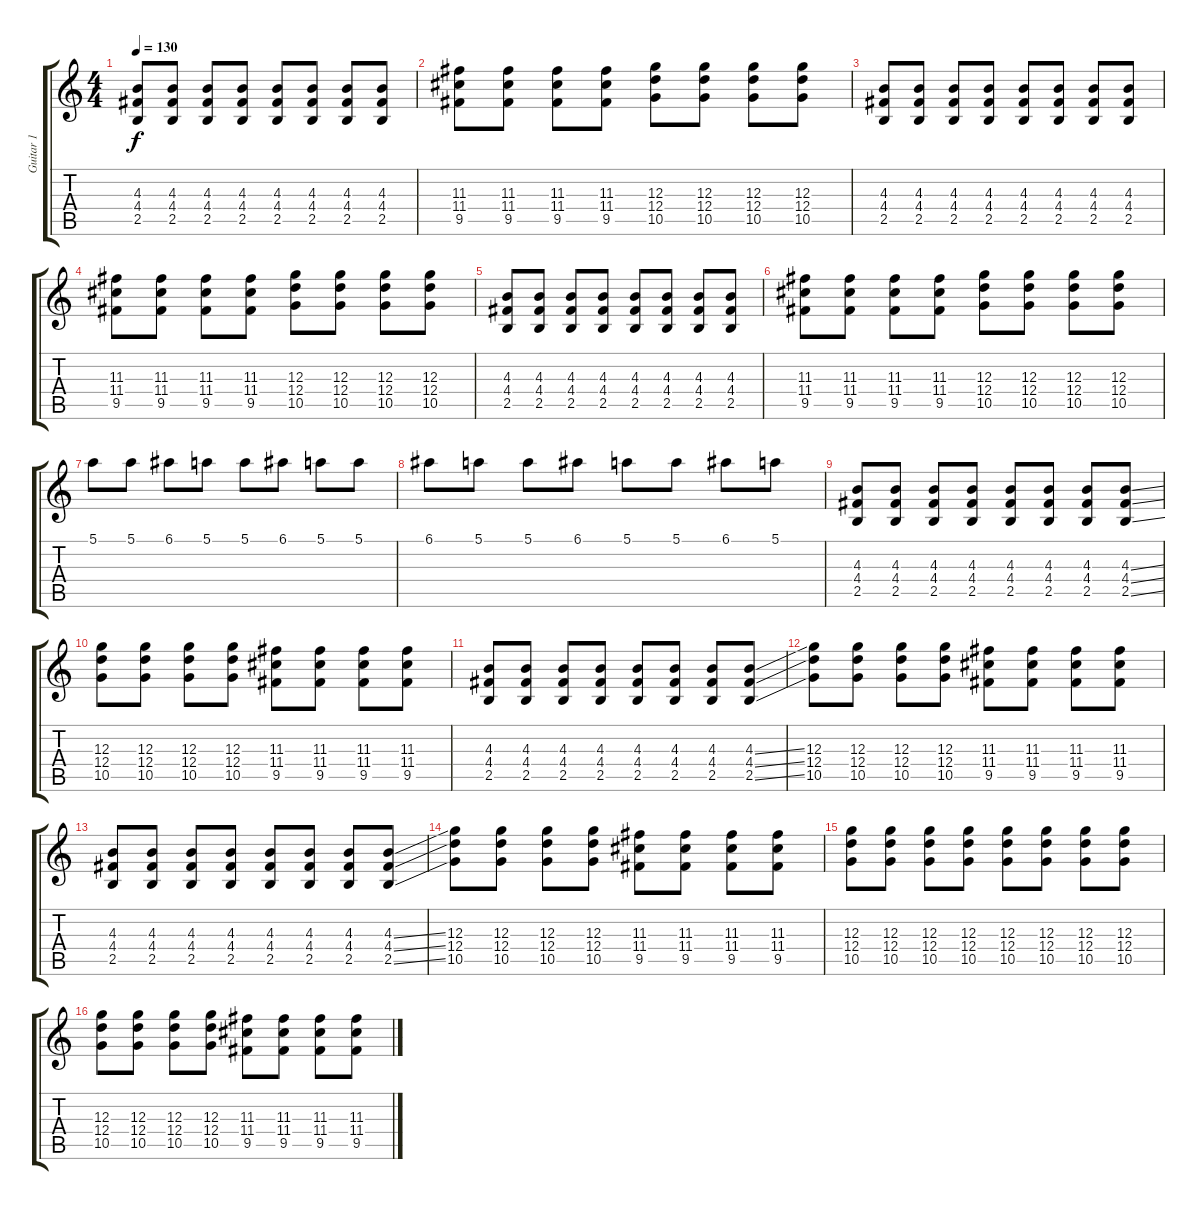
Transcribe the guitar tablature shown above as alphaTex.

\track ("Guitar 1" "Guitar 1") {instrument distortionguitar}
\staff {score tabs}
\tuning (E4 B3 G3 D3 A2 E2) {hide}
\ts (4 4)
\tempo 130
\clef g2
\ks c
(4.3 4.4 2.5).8{dy f} (4.3 4.4 2.5).8 (4.3 4.4 2.5).8 (4.3 4.4 2.5).8 (4.3 4.4 2.5).8 (4.3 4.4 2.5).8 (4.3 4.4 2.5).8 (4.3 4.4 2.5).8 |
(11.3 11.4 9.5).8 (11.3 11.4 9.5).8 (11.3 11.4 9.5).8 (11.3 11.4 9.5).8 (12.3 12.4 10.5).8 (12.3 12.4 10.5).8 (12.3 12.4 10.5).8 (12.3 12.4 10.5).8 |
(4.3 4.4 2.5).8 (4.3 4.4 2.5).8 (4.3 4.4 2.5).8 (4.3 4.4 2.5).8 (4.3 4.4 2.5).8 (4.3 4.4 2.5).8 (4.3 4.4 2.5).8 (4.3 4.4 2.5).8 |
(11.3 11.4 9.5).8 (11.3 11.4 9.5).8 (11.3 11.4 9.5).8 (11.3 11.4 9.5).8 (12.3 12.4 10.5).8 (12.3 12.4 10.5).8 (12.3 12.4 10.5).8 (12.3 12.4 10.5).8 |
(4.3 4.4 2.5).8 (4.3 4.4 2.5).8 (4.3 4.4 2.5).8 (4.3 4.4 2.5).8 (4.3 4.4 2.5).8 (4.3 4.4 2.5).8 (4.3 4.4 2.5).8 (4.3 4.4 2.5).8 |
(11.3 11.4 9.5).8 (11.3 11.4 9.5).8 (11.3 11.4 9.5).8 (11.3 11.4 9.5).8 (12.3 12.4 10.5).8 (12.3 12.4 10.5).8 (12.3 12.4 10.5).8 (12.3 12.4 10.5).8 |
5.1.8 5.1.8 6.1.8 5.1.8 5.1.8 6.1.8 5.1.8 5.1.8 |
6.1.8 5.1.8 5.1.8 6.1.8 5.1.8 5.1.8 6.1.8 5.1.8 |
(4.3 4.4 2.5).8 (4.3 4.4 2.5).8 (4.3 4.4 2.5).8 (4.3 4.4 2.5).8 (4.3 4.4 2.5).8 (4.3 4.4 2.5).8 (4.3 4.4 2.5).8 (4.3{ss} 4.4{ss} 2.5{ss}).8 |
(12.3 12.4 10.5).8 (12.3 12.4 10.5).8 (12.3 12.4 10.5).8 (12.3 12.4 10.5).8 (11.3 11.4 9.5).8 (11.3 11.4 9.5).8 (11.3 11.4 9.5).8 (11.3 11.4 9.5).8 |
(4.3 4.4 2.5).8 (4.3 4.4 2.5).8 (4.3 4.4 2.5).8 (4.3 4.4 2.5).8 (4.3 4.4 2.5).8 (4.3 4.4 2.5).8 (4.3 4.4 2.5).8 (4.3{ss} 4.4{ss} 2.5{ss}).8 |
(12.3 12.4 10.5).8 (12.3 12.4 10.5).8 (12.3 12.4 10.5).8 (12.3 12.4 10.5).8 (11.3 11.4 9.5).8 (11.3 11.4 9.5).8 (11.3 11.4 9.5).8 (11.3 11.4 9.5).8 |
(4.3 4.4 2.5).8 (4.3 4.4 2.5).8 (4.3 4.4 2.5).8 (4.3 4.4 2.5).8 (4.3 4.4 2.5).8 (4.3 4.4 2.5).8 (4.3 4.4 2.5).8 (4.3{ss} 4.4{ss} 2.5{ss}).8 |
(12.3 12.4 10.5).8 (12.3 12.4 10.5).8 (12.3 12.4 10.5).8 (12.3 12.4 10.5).8 (11.3 11.4 9.5).8 (11.3 11.4 9.5).8 (11.3 11.4 9.5).8 (11.3 11.4 9.5).8 |
(12.3 12.4 10.5).8 (12.3 12.4 10.5).8 (12.3 12.4 10.5).8 (12.3 12.4 10.5).8 (12.3 12.4 10.5).8 (12.3 12.4 10.5).8 (12.3 12.4 10.5).8 (12.3 12.4 10.5).8 |
(12.3 12.4 10.5).8 (12.3 12.4 10.5).8 (12.3 12.4 10.5).8 (12.3 12.4 10.5).8 (11.3 11.4 9.5).8 (11.3 11.4 9.5).8 (11.3 11.4 9.5).8 (11.3 11.4 9.5).8
